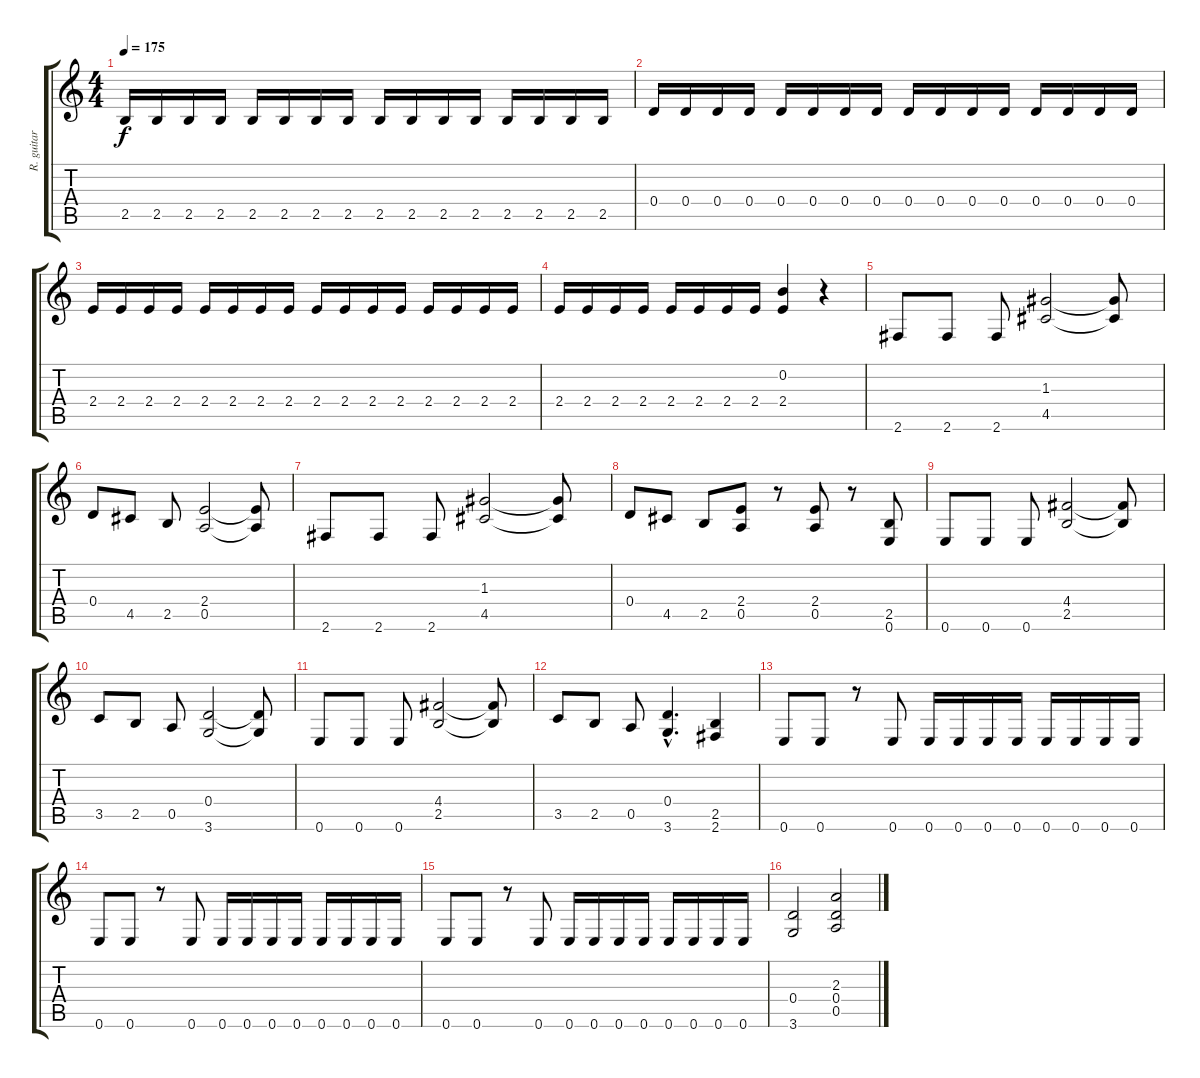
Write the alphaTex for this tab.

\track ("R. guitar" "R. guitar") {instrument overdrivenguitar}
\staff {score tabs}
\tuning (E4 B3 G3 D3 A2 E2) {hide}
\ts (4 4)
\tempo 175
\clef g2
\ks c
2.5.16{dy f} 2.5.16 2.5.16 2.5.16 2.5.16 2.5.16 2.5.16 2.5.16 2.5.16 2.5.16 2.5.16 2.5.16 2.5.16 2.5.16 2.5.16 2.5.16 |
0.4.16 0.4.16 0.4.16 0.4.16 0.4.16 0.4.16 0.4.16 0.4.16 0.4.16 0.4.16 0.4.16 0.4.16 0.4.16 0.4.16 0.4.16 0.4.16 |
2.4.16 2.4.16 2.4.16 2.4.16 2.4.16 2.4.16 2.4.16 2.4.16 2.4.16 2.4.16 2.4.16 2.4.16 2.4.16 2.4.16 2.4.16 2.4.16 |
2.4.16 2.4.16 2.4.16 2.4.16 2.4.16 2.4.16 2.4.16 2.4.16 (0.2 2.4).4 r.4 |
2.6.8 2.6.8 2.6.8 (1.3 4.5).2 (1.3{t} 4.5{t}).8 |
0.4.8 4.5.8 2.5.8 (2.4 0.5).2 (2.4{t} 0.5{t}).8 |
2.6.8 2.6.8 2.6.8 (1.3 4.5).2 (1.3{t} 4.5{t}).8 |
0.4.8 4.5.8 2.5.8 (2.4 0.5).8 r.8 (2.4 0.5).8 r.8 (2.5 0.6).8 |
0.6.8 0.6.8 0.6.8 (4.4 2.5).2 (4.4{t} 2.5{t}).8 |
3.5.8 2.5.8 0.5.8 (0.4 3.6).2 (0.4{t} 3.6{t}).8 |
0.6.8 0.6.8 0.6.8 (4.4 2.5).2 (4.4{t} 2.5{t}).8 |
3.5.8 2.5.8 0.5.8 (0.4{hac} 3.6{hac}).4{d} (2.5 2.6).4 |
0.6.8 0.6.8 r.8 0.6.8 0.6.16 0.6.16 0.6.16 0.6.16 0.6.16 0.6.16 0.6.16 0.6.16 |
0.6.8 0.6.8 r.8 0.6.8 0.6.16 0.6.16 0.6.16 0.6.16 0.6.16 0.6.16 0.6.16 0.6.16 |
0.6.8 0.6.8 r.8 0.6.8 0.6.16 0.6.16 0.6.16 0.6.16 0.6.16 0.6.16 0.6.16 0.6.16 |
(0.4 3.6).2 (2.3 0.4 0.5).2
